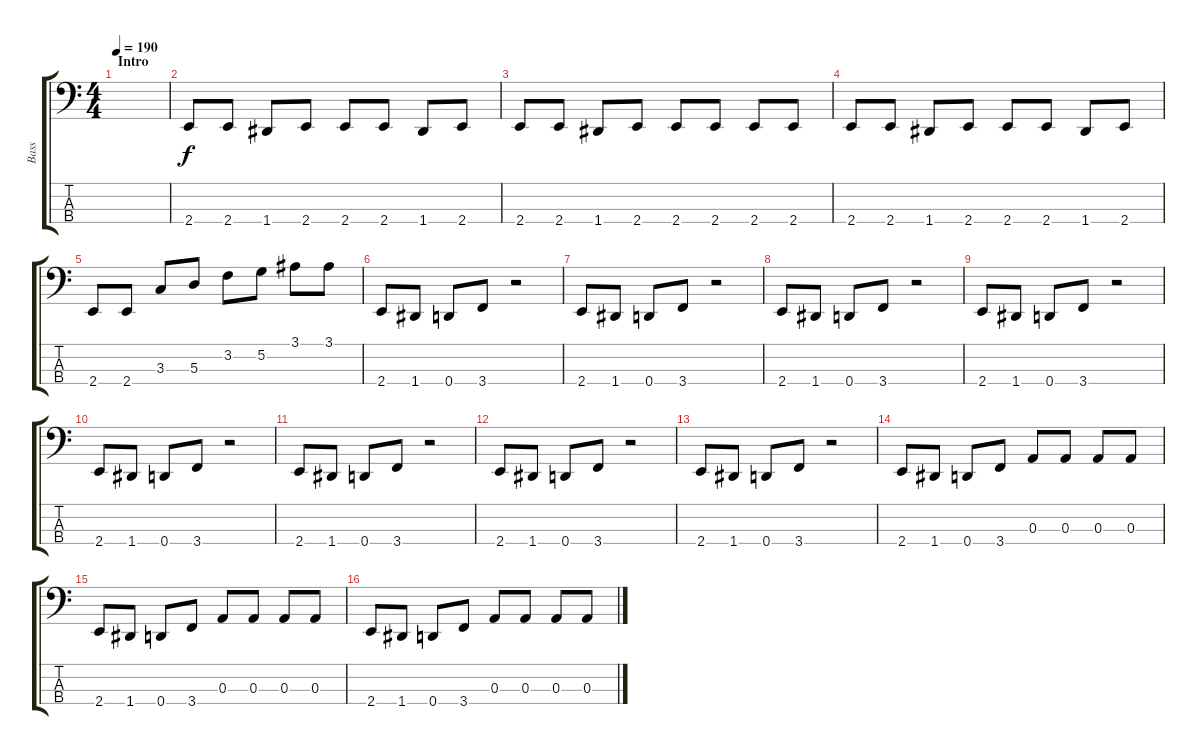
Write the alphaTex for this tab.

\track ("Bass" "Bass") {instrument electricbassfinger}
\staff {score tabs}
\tuning (G2 D2 A1 D1) {hide}
\ts (4 4)
\section ("" "Intro")
\tempo 190
\clef f4
\ks c
|
2.4.8 2.4.8 1.4.8 2.4.8 2.4.8 2.4.8 1.4.8 2.4.8 |
2.4.8 2.4.8 1.4.8 2.4.8 2.4.8 2.4.8 2.4.8 2.4.8 |
2.4.8 2.4.8 1.4.8 2.4.8 2.4.8 2.4.8 1.4.8 2.4.8 |
2.4.8 2.4.8 3.3.8 5.3.8 3.2.8 5.2.8 3.1.8 3.1.8 |
2.4.8 1.4.8 0.4.8 3.4.8 r.2 |
2.4.8 1.4.8 0.4.8 3.4.8 r.2 |
2.4.8 1.4.8 0.4.8 3.4.8 r.2 |
2.4.8 1.4.8 0.4.8 3.4.8 r.2 |
2.4.8 1.4.8 0.4.8 3.4.8 r.2 |
2.4.8 1.4.8 0.4.8 3.4.8 r.2 |
2.4.8 1.4.8 0.4.8 3.4.8 r.2 |
2.4.8 1.4.8 0.4.8 3.4.8 r.2 |
2.4.8 1.4.8 0.4.8 3.4.8 0.3.8 0.3.8 0.3.8 0.3.8 |
2.4.8 1.4.8 0.4.8 3.4.8 0.3.8 0.3.8 0.3.8 0.3.8 |
2.4.8 1.4.8 0.4.8 3.4.8 0.3.8 0.3.8 0.3.8 0.3.8
